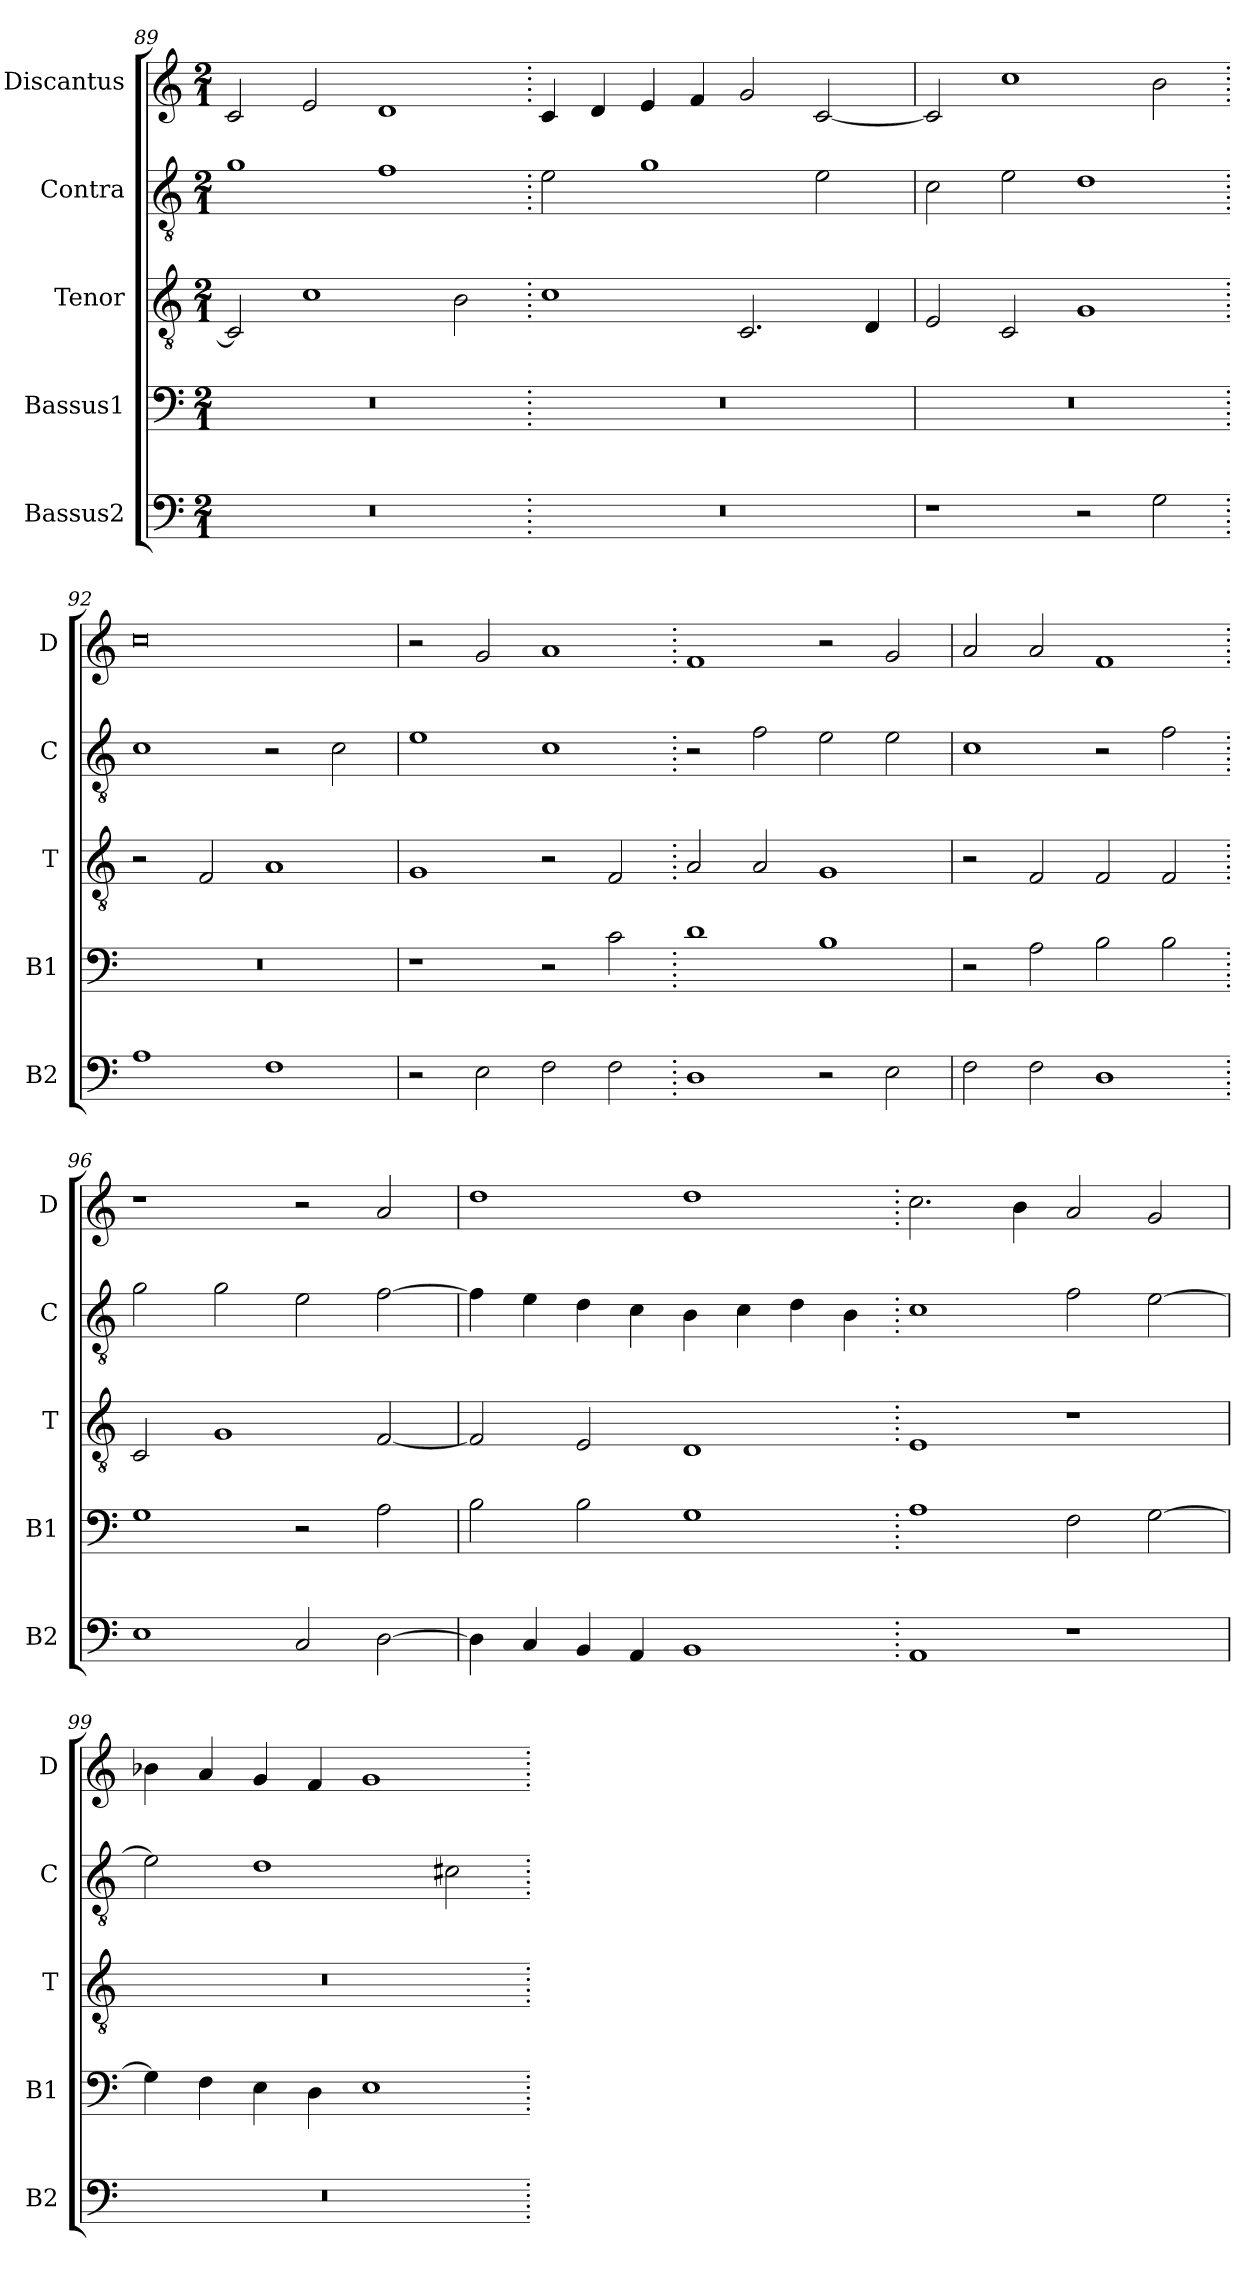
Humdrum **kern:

**kern	**kern	**kern	**kern	**kern
*part5	*part4	*part3	*part2	*part1
*staff5	*staff4	*staff3	*staff2	*staff1
*I"Bassus2	*I"Bassus1	*I"Tenor	*I"Contra	*I"Discantus
*I'B2	*I'B1	*I'T	*I'C	*I'D
*clefF4	*clefF4	*clefGv2	*clefGv2	*clefG2
*k[]	*k[]	*k[]	*k[]	*k[]
*M2/1	*M2/1	*M2/1	*M2/1	*M2/1
=89	=89	=89	=89	=89
0r	0r	2C/]	1g	2c/
.	.	1c	.	2e/
.	.	.	1f	1d
.	.	2B\	.	.
=90.	=90.	=90.	=90.	=90.
0r	0r	1c	2e\	4c/
.	.	.	.	4d/
.	.	.	1g	4e/
.	.	.	.	4f/
.	.	2.C/	.	2g/
.	.	.	2e\	[2c/
.	.	4D/	.	.
=91	=91	=91	=91	=91
1r	0r	2E/	2c\	2c/]
.	.	2C/	2e\	1cc
2r	.	1G	1d	.
2G\	.	.	.	2b\
=92.	=92.	=92.	=92.	=92.
1A	0r	2r	1c	0cc
.	.	2F/	.	.
1F	.	1A	2r	.
.	.	.	2c\	.
=93	=93	=93	=93	=93
2r	1r	1G	1e	2r
2E\	.	.	.	2g/
2F\	2r	2r	1c	1a
2F\	2c\	2F/	.	.
=94.	=94.	=94.	=94.	=94.
1D	1d	2A/	2r	1f
.	.	2A/	2f\	.
2r	1B	1G	2e\	2r
2E\	.	.	2e\	2g/
=95	=95	=95	=95	=95
2F\	2r	2r	1c	2a/
2F\	2A\	2F/	.	2a/
1D	2B\	2F/	2r	1f
.	2B\	2F/	2f\	.
=96.	=96.	=96.	=96.	=96.
1E	1G	2C/	2g\	1r
.	.	1G	2g\	.
2C/	2r	.	2e\	2r
[2D\	2A\	[2F/	[2f\	2a/
=97	=97	=97	=97	=97
4D\]	2B\	2F/]	4f\]	1dd
4C/	.	.	4e\	.
4BB/	2B\	2E/	4d\	.
4AA/	.	.	4c\	.
1BB	1G	1D	4B\	1dd
.	.	.	4c\	.
.	.	.	4d\	.
.	.	.	4B\	.
=98.	=98.	=98.	=98.	=98.
1AA	1A	1E	1c	2.cc\
.	.	.	.	4b\
1r	2F\	1r	2f\	2a/
.	[2G\	.	[2e\	2g/
=99	=99	=99	=99	=99
0r	4G\]	0r	2e\]	4b-X\
.	4F\	.	.	4a/
.	4E\	.	1d	4g/
.	4D\	.	.	4f/
.	1E	.	.	1g
.	.	.	2c#X\	.
=.	=.	=.	=.	=.
*-	*-	*-	*-	*-
